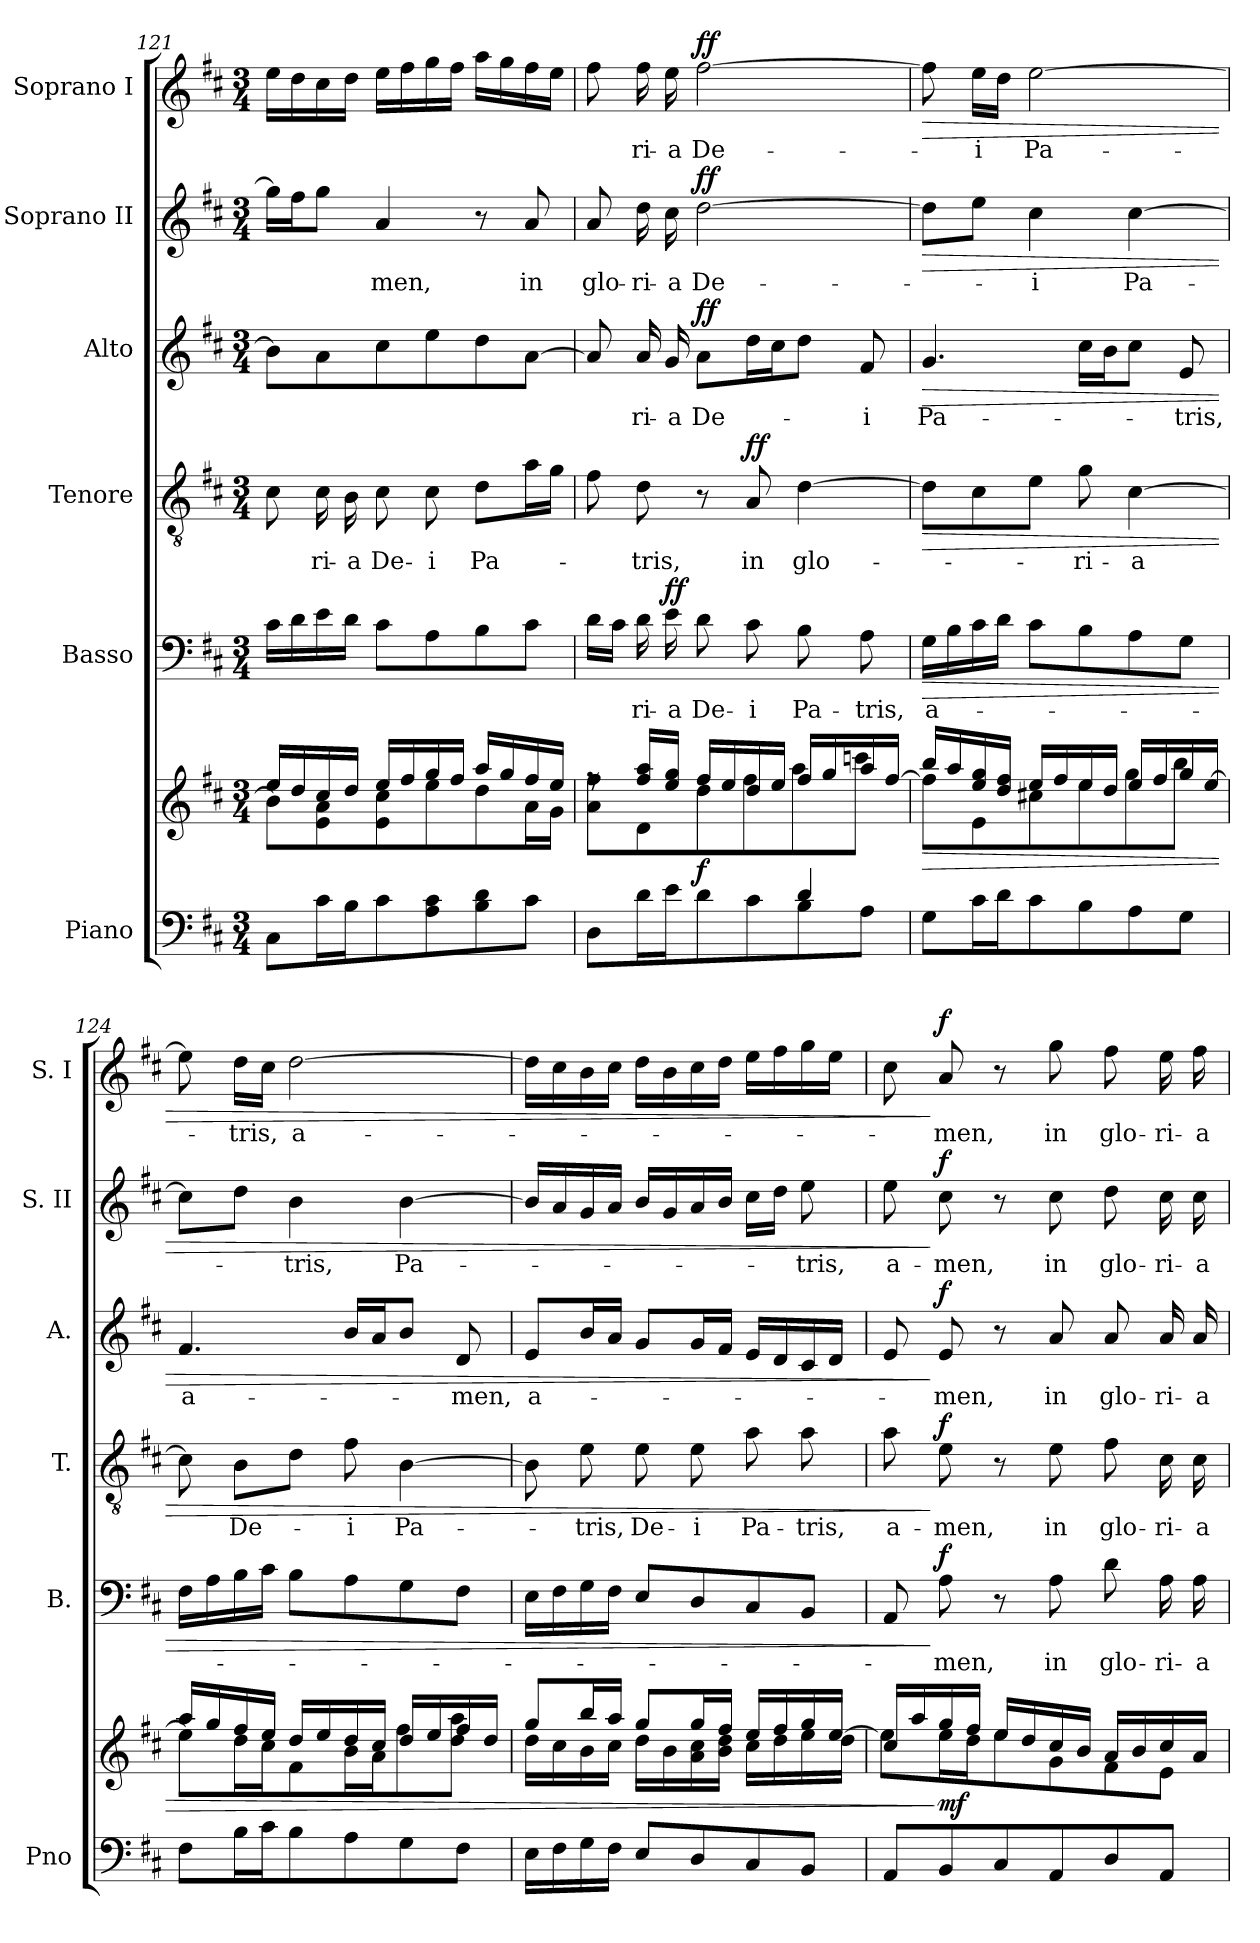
**kern	**kern	**dynam	**kern	**text	**dynam	**kern	**text	**dynam	**kern	**text	**dynam	**kern	**text	**dynam	**kern	**text	**dynam
*part6	*part6	*part6	*part5	*part5	*part5	*part4	*part4	*part4	*part3	*part3	*part3	*part2	*part2	*part2	*part1	*part1	*part1
*staff7	*staff6	*staff6/7	*staff5	*staff5	*staff5	*staff4	*staff4	*staff4	*staff3	*staff3	*staff3	*staff2	*staff2	*staff2	*staff1	*staff1	*staff1
*I"Piano	*	*	*I"Basso	*	*	*I"Tenore	*	*	*I"Alto	*	*	*I"Soprano II	*	*	*I"Soprano I	*	*
*I'Pno	*	*	*I'B.	*	*	*I'T.	*	*	*I'A.	*	*	*I'S. II	*	*	*I'S. I	*	*
*clefF4	*clefG2	*	*clefF4	*	*	*clefGv2	*	*	*clefG2	*	*	*clefG2	*	*	*clefG2	*	*
*ITrd1c1	*ITrd1c1	*	*ITrd1c1	*	*	*ITrd1c1	*	*	*ITrd1c1	*	*	*ITrd1c1	*	*	*ITrd1c1	*	*
*k[f#c#g#d#a#e#b#]	*k[f#c#g#d#a#e#b#]	*	*k[f#c#g#d#a#e#b#]	*	*	*k[f#c#g#d#a#e#b#]	*	*	*k[f#c#g#d#a#e#b#]	*	*	*k[f#c#g#d#a#e#b#]	*	*	*k[f#c#g#d#a#e#b#]	*	*
*M3/4	*M3/4	*	*M3/4	*	*	*M3/4	*	*	*M3/4	*	*	*M3/4	*	*	*M3/4	*	*
=121	=121	=121	=121	=121	=121	=121	=121	=121	=121	=121	=121	=121	=121	=121	=121	=121	=121
*	*^	*	*	*	*	*	*	*	*	*	*	*	*	*	*	*	*
8BB#\L	16dd#/LL	8a#\L]	.	16B#\LL	.	.	8B#\	.	.	8a#\L]	.	.	16ff#\LL]	.	.	16dd#\LL	.	.
.	16cc#/	.	.	16c#\	.	.	.	.	.	.	.	.	16ee#\J	.	.	16cc#\	.	.
!	!	!	!	!	!	!	!	!LO:LY:b	!	!	!	!	!	!	!	!	!	!
16B#\L	16b#/	8d#\ 8g#\	.	16d#\	.	.	16B#\	ri-	.	8g#\	.	.	8ff#\J	.	.	16b#\	.	.
!	!	!	!	!	!	!	!	!LO:LY:b	!	!	!	!	!	!	!	!	!	!
16A#\J	16cc#/JJ	.	.	16c#\JJ	.	.	16A#\	-a	.	.	.	.	.	.	.	16cc#\JJ	.	.
!	!	!	!	!	!	!	!	!LO:LY:b	!	!	!	!	!	!LO:LY:b	!	!	!	!
8B#\	16dd#/LL	8d#\ 8b#\	.	8B#\L	.	.	8B#\	De-	.	8b#\	.	.	4g#/	-men,	.	16dd#\LL	.	.
.	16ee#/	.	.	.	.	.	.	.	.	.	.	.	.	.	.	16ee#\	.	.
!	!	!	!	!	!	!	!	!LO:LY:b	!	!	!	!	!	!	!	!	!	!
8G#\ 8B#\	16ff#/	8dd#\	.	8G#\	.	.	8B#\	-i	.	8dd#\	.	.	.	.	.	16ff#\	.	.
.	16ee#/JJ	.	.	.	.	.	.	.	.	.	.	.	.	.	.	16ee#\JJ	.	.
!	!	!	!	!	!	!	!	!LO:LY:b	!	!	!	!	!	!	!	!	!	!
8A#\ 8c#\	16gg#/LL	8cc#\	.	8A#\	.	.	8c#\L	Pa-	.	8cc#\	.	.	8r	.	.	16gg#\LL	.	.
.	16ff#/	.	.	.	.	.	.	.	.	.	.	.	.	.	.	16ff#\	.	.
!	!	!	!	!	!	!	!	!	!	!	!	!	!	!LO:LY:b	!	!	!	!
8B#\J	16ee#/	16g#\L	.	8B#\J	.	.	16g#\L	.	.	[8g#\J	.	.	8g#/	in	.	16ee#\	.	.
.	16dd#/JJ	16f#\JJ	.	.	.	.	16f#\JJ	.	.	.	.	.	.	.	.	16dd#\JJ	.	.
!!LO:PB:g=z
=122	=122	=122	=122	=122	=122	=122	=122	=122	=122	=122	=122	=122	=122	=122	=122	=122	=122	=122
*^	*	*	*	*	*	*	*	*	*	*	*	*	*	*	*	*	*	*
!	!	!	!	!	!	!	!	!	!	!	!	!	!	!	!LO:LY:b	!	!	!	!
8C#\L	2ryy	8rff	8g#\ 8ee#\L	.	16c#\LL	.	.	8e#\	.	.	8g#/]	.	.	8g#/	glo-	.	8ee#\	.	.
.	.	.	.	.	16B#\JJ	.	.	.	.	.	.	.	.	.	.	.	.	.	.
!	!	!	!	!	!	!LO:LY:b	!	!	!LO:LY:b	!	!	!LO:LY:b	!	!	!LO:LY:b	!	!	!LO:LY:b	!
16c#\L	.	16ee#/ 16gg#/LL	8c#\	.	16c#\	ri-	.	8c#\	tris,	.	16g#/	ri-	.	16cc#\	-ri-	.	16ee#\	ri-	.
!	!	!	!	!	!	!LO:LY:b	!LO:DY:b	!	!	!	!	!LO:LY:b	!	!	!LO:LY:b	!	!	!LO:LY:b	!
16d#\J	.	16dd#/ 16ff#/JJ	.	.	16d#\	-a	ff	.	.	.	16f#/	-a	.	16b#\	-a	.	16dd#\	-a	.
!	!	!	!	!LO:DY:b	!	!LO:LY:b	!	!	!	!	!	!LO:LY:b	!LO:DY:b	!	!LO:LY:b	!LO:DY:b	!	!LO:LY:b	!LO:DY:b
8c#\	.	16ee#/LL	8cc#\	f	8c#\	De-	.	8r	.	.	8g#\L	De-	ff	[2cc#\	De-	ff	[2ee#\	De-	ff
.	.	16dd#/	.	.	.	.	.	.	.	.	.	.	.	.	.	.	.	.	.
!	!	!	!	!	!	!LO:LY:b	!	!	!LO:LY:b	!LO:DY:b	!	!	!	!	!	!	!	!	!
8B#\	.	16cc#/	8ee#\	.	8B#\	-i	.	8G#/	in	ff	16cc#\L	.	.	.	.	.	.	.	.
.	.	16dd#/JJ	.	.	.	.	.	.	.	.	16b#\J	.	.	.	.	.	.	.	.
!	!	!	!	!	!	!LO:LY:b	!	!	!LO:LY:b	!	!	!	!	!	!	!	!	!	!
8A#\	4c#/	16ee#/LL	8gg#\	.	8A#\	Pa-	.	[4c#\	glo-	.	8cc#\J	.	.	.	.	.	.	.	.
.	.	16ff#/	.	.	.	.	.	.	.	.	.	.	.	.	.	.	.	.	.
!	!	!	!	!	!	!LO:LY:b	!	!	!	!	!	!LO:LY:b	!	!	!	!	!	!	!
8G#\J	.	16gg#/	8bbn\J	.	8G#\	-tris,	.	.	.	.	8e#/	-i	.	.	.	.	.	.	.
.	.	[16ee#/JJ	.	.	.	.	.	.	.	.	.	.	.	.	.	.	.	.	.
*v	*v	*	*	*	*	*	*	*	*	*	*	*	*	*	*	*	*	*	*
=123	=123	=123	=123	=123	=123	=123	=123	=123	=123	=123	=123	=123	=123	=123	=123	=123	=123	=123
!	!	!	!LO:HP:b	!	!LO:LY:b	!LO:HP:b	!	!	!LO:HP:b	!	!LO:LY:b	!LO:HP:b	!	!	!LO:HP:b	!	!	!LO:HP:b
8F#\L	16aa#/LL	8ee#\L]	>	16F#\LL	a-	>	8c#\L]	.	>	4.f#/	Pa-	>	8cc#\L]	.	>	8ee#\]	.	>
.	16gg#/	.	.	16A#\	.	.	.	.	.	.	.	.	.	.	.	.	.	.
!	!	!	!	!	!	!	!	!	!	!	!	!	!	!	!	!	!LO:LY:b	!
16B#\L	16dd#/ 16ff#/	8d#\	.	16B#\	.	.	8B#\	.	.	.	.	.	8dd#\J	.	.	16dd#\LL	-i	.
16c#\J	16cc#/ 16ee#/JJ	.	.	16c#\JJ	.	.	.	.	.	.	.	.	.	.	.	16cc#\JJ	.	.
!	!	!	!	!	!	!	!	!	!	!	!	!	!	!LO:LY:b	!	!	!LO:LY:b	!
8B#\	16dd#/LL	8b#X\	.	8B#\L	.	.	8d#\J	.	.	.	.	.	4b#\	-i	.	[2dd#\	Pa-	.
.	16ee#/	.	.	.	.	.	.	.	.	.	.	.	.	.	.	.	.	.
!	!	!	!	!	!	!	!	!LO:LY:b	!	!	!	!	!	!	!	!	!	!
8A#\	16dd#/	8dd#\	.	8A#\	.	.	8f#\	-ri-	.	16b#\LL	.	.	.	.	.	.	.	.
.	16cc#/JJ	.	.	.	.	.	.	.	.	16a#\J	.	.	.	.	.	.	.	.
!	!	!	!	!	!	!	!	!LO:LY:b	!	!	!	!	!	!LO:LY:b	!	!	!	!
8G#\	16dd#/LL	8ff#\	.	8G#\	.	.	[4B#\	-a	.	8b#\J	.	.	[4b#\	Pa-	.	.	.	.
.	16ee#/	.	.	.	.	.	.	.	.	.	.	.	.	.	.	.	.	.
!	!	!	!	!	!	!	!	!	!	!	!LO:LY:b	!	!	!	!	!	!	!
8F#\J	16ff#/	8aa#\J	.	8F#\J	.	.	.	.	.	8d#/	-tris,	.	.	.	.	.	.	.
.	[16dd#/JJ	.	.	.	.	.	.	.	.	.	.	.	.	.	.	.	.	.
=124	=124	=124	=124	=124	=124	=124	=124	=124	=124	=124	=124	=124	=124	=124	=124	=124	=124	=124
!	!	!	!	!	!	!	!	!	!	!	!LO:LY:b	!	!	!	!	!	!	!
8E#\L	16gg#/LL	8dd#\L]	.	16E#\LL	.	.	8B#\]	.	.	4.e#/	a-	.	8b#\L]	.	.	8dd#\]	.	.
.	16ff#/	.	.	16G#\	.	.	.	.	.	.	.	.	.	.	.	.	.	.
!	!	!	!	!	!	!	!	!LO:LY:b	!	!	!	!	!	!	!	!	!LO:LY:b	!
16A#\L	16ee#/	16cc#\L	.	16A#\	.	.	8A#\L	De-	.	.	.	.	8cc#\J	.	.	16cc#\LL	-tris,	.
16B#\J	16dd#/JJ	16b#\J	.	16B#\JJ	.	.	.	.	.	.	.	.	.	.	.	16b#\JJ	.	.
!	!	!	!	!	!	!	!	!	!	!	!	!	!	!LO:LY:b	!	!	!LO:LY:b	!
8A#\	16cc#/LL	8e#\	.	8A#\L	.	.	8c#\J	.	.	.	.	.	4a#\	-tris,	.	[2cc#\	a-	.
.	16dd#/	.	.	.	.	.	.	.	.	.	.	.	.	.	.	.	.	.
!	!	!	!	!	!	!	!	!LO:LY:b	!	!	!	!	!	!	!	!	!	!
8G#\	16cc#/	16a#\L	.	8G#\	.	.	8e#\	-i	.	16a#/LL	.	.	.	.	.	.	.	.
.	16b#/JJ	16g#\J	.	.	.	.	.	.	.	16g#/J	.	.	.	.	.	.	.	.
!	!	!	!	!	!	!	!	!LO:LY:b	!	!	!	!	!	!LO:LY:b	!	!	!	!
8F#\	16cc#/LL	8ee#\	.	8F#\	.	.	[4A#\	Pa-	.	8a#/J	.	.	[4a#\	Pa-	.	.	.	.
.	16dd#/	.	.	.	.	.	.	.	.	.	.	.	.	.	.	.	.	.
!	!	!	!	!	!	!	!	!	!	!	!LO:LY:b	!	!	!	!	!	!	!
8E#\J	16ee#/	8cc#\ 8gg#\J	.	8E#\J	.	.	.	.	.	8c#/	-men,	.	.	.	.	.	.	.
.	16cc#/JJ	.	.	.	.	.	.	.	.	.	.	.	.	.	.	.	.	.
!!LO:LB:g=z
=125	=125	=125	=125	=125	=125	=125	=125	=125	=125	=125	=125	=125	=125	=125	=125	=125	=125	=125
!	!	!	!	!	!	!	!	!	!	!	!LO:LY:b	!	!	!	!	!	!	!
16D#\LL	8ff#/L	16cc#\LL	.	16D#\LL	.	.	8A#\]	.	.	8d#/L	a-	.	16a#/LL]	.	.	16cc#\LL]	.	.
16E#\	.	16b#\	.	16E#\	.	.	.	.	.	.	.	.	16g#/	.	.	16b#\	.	.
!	!	!	!	!	!	!	!	!LO:LY:b	!	!	!	!	!	!	!	!	!	!
16F#\	16aa#/L	16a#\	.	16F#\	.	.	8d#\	-tris,	.	16a#/L	.	.	16f#/	.	.	16a#\	.	.
16E#\JJ	16gg#/JJ	16b#\JJ	.	16E#\JJ	.	.	.	.	.	16g#/JJ	.	.	16g#/JJ	.	.	16b#\JJ	.	.
!	!	!	!	!	!	!	!	!LO:LY:b	!	!	!	!	!	!	!	!	!	!
8D#/L	8ff#/L	16cc#\LL	.	8D#/L	.	.	8d#\	De-	.	8f#/L	.	.	16a#/LL	.	.	16cc#\LL	.	.
.	.	16a#\	.	.	.	.	.	.	.	.	.	.	16f#/	.	.	16a#\	.	.
!	!	!	!	!	!	!	!	!LO:LY:b	!	!	!	!	!	!	!	!	!	!
8C#/	16ff#/L	16g#\ 16b#\	.	8C#/	.	.	8d#\	-i	.	16f#/L	.	.	16g#/	.	.	16b#\	.	.
.	16ee#/JJ	16a#\ 16cc#\JJ	.	.	.	.	.	.	.	16e#/JJ	.	.	16a#/JJ	.	.	16cc#\JJ	.	.
!	!	!	!	!	!	!	!	!LO:LY:b	!	!	!	!	!	!	!	!	!	!
8BB#/	16dd#/LL	16b#\LL	.	8BB#/	.	.	8g#\	Pa-	.	16d#/LL	.	.	16b#\LL	.	.	16dd#\LL	.	.
.	16ee#/	16cc#\	.	.	.	.	.	.	.	16c#/	.	.	16cc#\JJ	.	.	16ee#\	.	.
!	!	!	!	!	!	!	!	!LO:LY:b	!	!	!	!	!	!LO:LY:b	!	!	!	!
8AA#/J	16ff#/	16dd#\	.	8AA#/J	.	.	8g#\	-tris,	.	16B#/	.	.	8dd#\	tris,	.	16ff#\	.	.
.	[16dd#/JJ	16cc#\JJ	.	.	.	.	.	.	.	16c#/JJ	.	.	.	.	.	16dd#\JJ	.	.
=126	=126	=126	=126	=126	=126	=126	=126	=126	=126	=126	=126	=126	=126	=126	=126	=126	=126	=126
!	!	!	!	!	!	!	!	!LO:LY:b	!	!	!	!	!	!LO:LY:b	!	!	!	!
8GG#/L	16b#/LL	8dd#\L]	.	8GG#/	.	.	8g#\	a-	.	8d#/	.	.	8dd#\	a-	.	8b#\	.	.
.	16gg#/	.	.	.	.	.	.	.	.	.	.	.	.	.	.	.	.	.
!	!	!	!LO:DY:n=1:b	!	!LO:LY:b	!LO:DY:n=1:b	!	!LO:LY:b	!LO:DY:n=1:b	!	!LO:LY:b	!LO:DY:n=1:b	!	!LO:LY:b	!LO:DY:n=1:b	!	!LO:LY:b	!LO:DY:n=1:b
8AA#/	16ff#/	16dd#\L	] mf	8G#\	men,	] f	8d#\	-men,	] f	8d#/	men,	] f	8b#\	-men,	] f	8g#/	men,	] f
.	16ee#/JJ	16cc#\J	.	.	.	.	.	.	.	.	.	.	.	.	.	.	.	.
8BB#/	16dd#/LL	8dd#\	.	8r	.	.	8r	.	.	8r	.	.	8r	.	.	8r	.	.
.	16cc#/	.	.	.	.	.	.	.	.	.	.	.	.	.	.	.	.	.
!	!	!	!	!	!LO:LY:b	!	!	!LO:LY:b	!	!	!LO:LY:b	!	!	!LO:LY:b	!	!	!LO:LY:b	!
8GG#/	16b#/	8f#\	.	8G#\	in	.	8d#\	in	.	8g#/	in	.	8b#\	in	.	8ff#\	in	.
.	16a#/JJ	.	.	.	.	.	.	.	.	.	.	.	.	.	.	.	.	.
!	!	!	!	!	!LO:LY:b	!	!	!LO:LY:b	!	!	!LO:LY:b	!	!	!LO:LY:b	!	!	!LO:LY:b	!
8C#/	16g#/LL	8e#\	.	8c#\	glo-	.	8e#\	glo-	.	8g#/	glo-	.	8cc#\	glo-	.	8ee#\	glo-	.
.	16a#/	.	.	.	.	.	.	.	.	.	.	.	.	.	.	.	.	.
!	!	!	!	!	!LO:LY:b	!	!	!LO:LY:b	!	!	!LO:LY:b	!	!	!LO:LY:b	!	!	!LO:LY:b	!
8GG#/J	16b#/	8d#\J	.	16G#\	-ri-	.	16B#\	-ri-	.	16g#/	-ri-	.	16b#\	-ri-	.	16dd#\	-ri-	.
!	!	!	!	!	!LO:LY:b	!	!	!LO:LY:b	!	!	!LO:LY:b	!	!	!LO:LY:b	!	!	!LO:LY:b	!
.	16g#/JJ	.	.	16G#\	-a	.	16B#\	-a	.	16g#/	-a	.	16b#\	-a	.	16ee#\	-a	.
*	*v	*v	*	*	*	*	*	*	*	*	*	*	*	*	*	*	*	*
=	=	=	=	=	=	=	=	=	=	=	=	=	=	=	=	=	=
*-	*-	*-	*-	*-	*-	*-	*-	*-	*-	*-	*-	*-	*-	*-	*-	*-	*-
